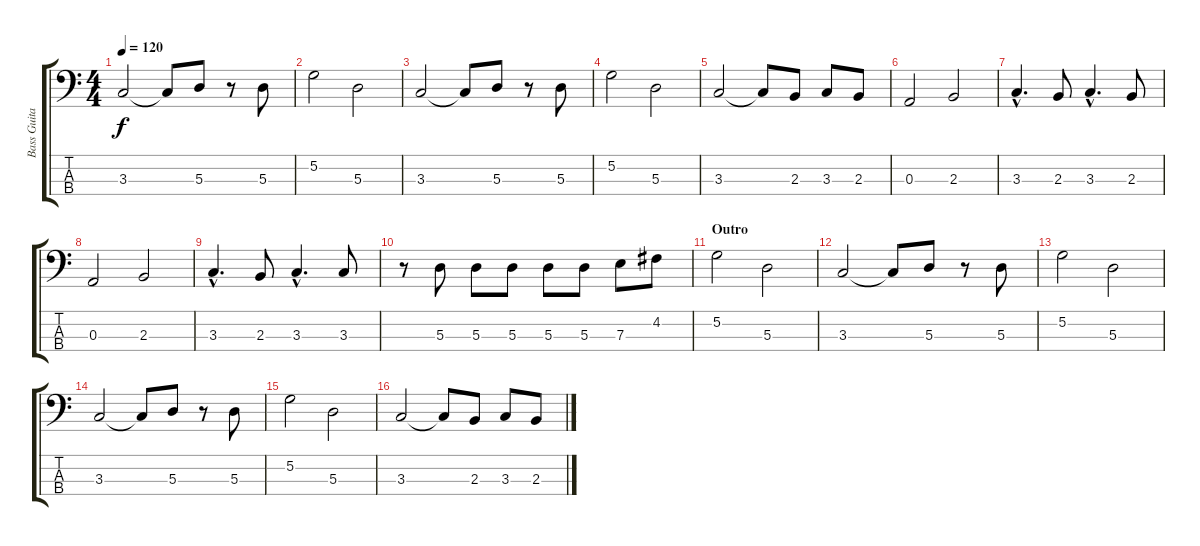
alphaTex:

\track ("Bass Guitar" "Bass Guita") {instrument electricbassfinger}
\staff {score tabs}
\tuning (G2 D2 A1 E1) {hide}
\ts (4 4)
\tempo 120
\clef f4
\ks c
3.3.2{dy f} 3.3{t}.8 5.3.8 r.8 5.3.8 |
5.2.2 5.3.2 |
3.3.2 3.3{t}.8 5.3.8 r.8 5.3.8 |
5.2.2 5.3.2 |
3.3.2 3.3{t}.8 2.3.8 3.3.8 2.3.8 |
0.3.2 2.3.2 |
3.3{hac}.4{d} 2.3.8 3.3{hac}.4{d} 2.3.8 |
0.3.2 2.3.2 |
3.3{hac}.4{d} 2.3.8 3.3{hac}.4{d} 3.3.8 |
r.8 5.3.8 5.3.8 5.3.8 5.3.8 5.3.8 7.3.8 4.2.8 |
\section ("" "Outro")
5.2.2 5.3.2 |
3.3.2 3.3{t}.8 5.3.8 r.8 5.3.8 |
5.2.2 5.3.2 |
3.3.2 3.3{t}.8 5.3.8 r.8 5.3.8 |
5.2.2 5.3.2 |
3.3.2 3.3{t}.8 2.3.8 3.3.8 2.3.8
